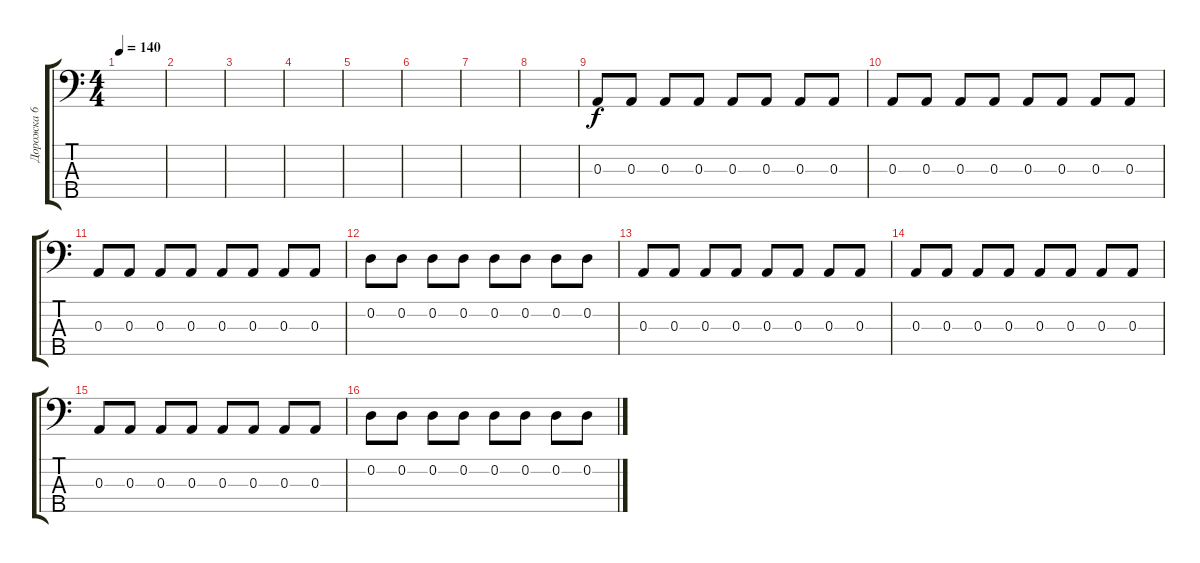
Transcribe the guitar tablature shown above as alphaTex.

\track ("Дорожка 6" "Дорожка 6") {instrument electricbasspick}
\staff {score tabs}
\tuning (G2 D2 A1 E1 B0) {hide}
\ts (4 4)
\tempo 140
\clef f4
\ks c
|
|
|
|
|
|
|
|
0.3.8 0.3.8 0.3.8 0.3.8 0.3.8 0.3.8 0.3.8 0.3.8 |
0.3.8 0.3.8 0.3.8 0.3.8 0.3.8 0.3.8 0.3.8 0.3.8 |
0.3.8 0.3.8 0.3.8 0.3.8 0.3.8 0.3.8 0.3.8 0.3.8 |
0.2.8 0.2.8 0.2.8 0.2.8 0.2.8 0.2.8 0.2.8 0.2.8 |
0.3.8 0.3.8 0.3.8 0.3.8 0.3.8 0.3.8 0.3.8 0.3.8 |
0.3.8 0.3.8 0.3.8 0.3.8 0.3.8 0.3.8 0.3.8 0.3.8 |
0.3.8 0.3.8 0.3.8 0.3.8 0.3.8 0.3.8 0.3.8 0.3.8 |
0.2.8 0.2.8 0.2.8 0.2.8 0.2.8 0.2.8 0.2.8 0.2.8
